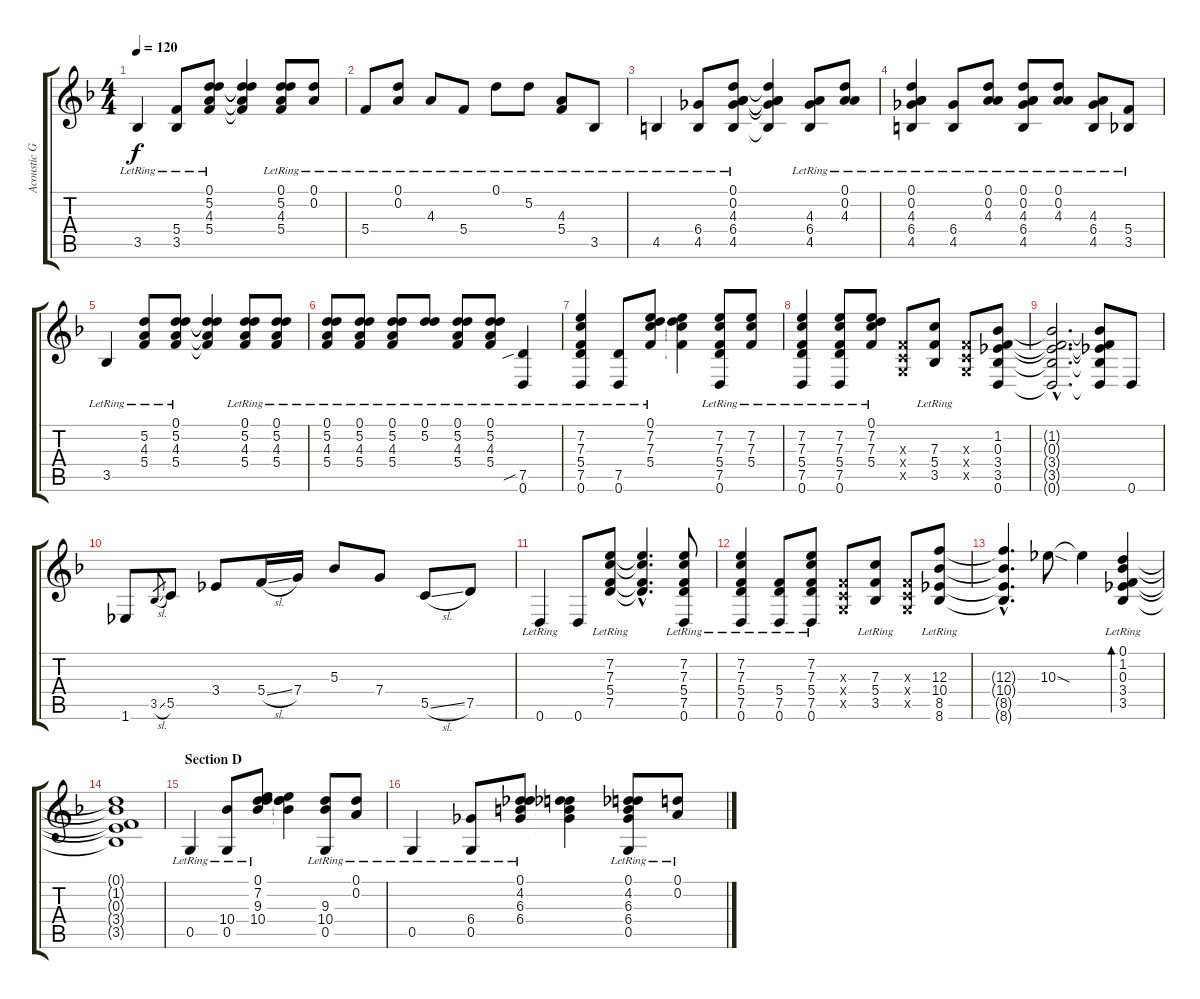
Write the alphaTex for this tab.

\track ("Acoustic Guitar 2 (Full Step Down)" "Acoustic G") {instrument acousticguitarsteel}
\staff {score tabs}
\tuning (D4 A3 F3 C3 G2 D2) {hide}
\ts (4 4)
\tempo 120
\clef g2
\ks f
3.5{lr}.4{dy f} (5.4{lr} 3.5{lr}).8 (0.1{lr} 5.2{lr} 4.3{lr} 5.4{lr}).8 (0.1{t} 5.2{t} 4.3{t} 5.4{t}).4 (0.1{lr} 5.2{lr} 4.3{lr} 5.4{lr}).8 (0.1{lr} 0.2{lr}).8 |
5.4{lr}.8 (0.1{lr} 0.2{lr}).8 4.3{lr}.8 5.4{lr}.8 0.1{lr}.8 5.2{lr}.8 (4.3{lr} 5.4{lr}).8 3.5{lr}.8 |
4.5{lr}.4 (6.4{lr} 4.5{lr}).8 (0.1{lr} 0.2{lr} 4.3{lr} 6.4{lr} 4.5{lr}).8 (0.1{t} 0.2{t} 4.3{t} 6.4{t} 4.5{t}).4 (4.3{lr} 6.4{lr} 4.5{lr}).8 (0.1{lr} 0.2{lr} 4.3{lr}).8 |
(0.1{lr} 0.2{lr} 4.3{lr} 6.4{lr} 4.5{lr}).4 (6.4{lr} 4.5{lr}).8 (0.1{lr} 0.2{lr} 4.3{lr}).8 (0.1{lr} 0.2{lr} 4.3{lr} 6.4{lr} 4.5{lr}).8 (0.1{lr} 0.2{lr} 4.3{lr}).8 (4.3{lr} 6.4{lr} 4.5{lr}).8 (5.4{lr} 3.5{lr}).8 |
3.5{lr}.4 (5.2{lr} 4.3{lr} 5.4{lr}).8 (0.1{lr} 5.2{lr} 4.3{lr} 5.4{lr}).8 (0.1{t} 5.2{t} 4.3{t} 5.4{t}).4 (0.1{lr} 5.2{lr} 4.3{lr} 5.4{lr}).8 (0.1{lr} 5.2{lr} 4.3{lr} 5.4{lr}).8 |
(0.1{lr} 5.2{lr} 4.3{lr} 5.4{lr}).8 (0.1{lr} 5.2{lr} 4.3{lr} 5.4{lr}).8 (0.1{lr} 5.2{lr} 4.3{lr} 5.4{lr}).8 (0.1{lr} 5.2{lr}).8 (0.1{lr} 5.2{lr} 4.3{lr} 5.4{lr}).8 (0.1{lr} 5.2{lr} 4.3{lr} 5.4{lr}).8 (7.5{sib lr} 0.6{lr}).4 |
(7.2{lr} 7.3{lr} 5.4{lr} 7.5{lr} 0.6{lr}).4 (7.5{lr} 0.6{lr}).8 (0.1{lr} 7.2{lr} 7.3{lr} 5.4{lr}).8 (0.1{t} 7.2{t} 7.3{t} 5.4{t}).4 (7.2{lr} 7.3{lr} 5.4{lr} 7.5{lr} 0.6{lr}).8 (7.2{lr} 7.3{lr} 5.4{lr}).8 |
(7.2{lr} 7.3{lr} 5.4{lr} 7.5{lr} 0.6{lr}).4 (7.2{lr} 7.3{lr} 5.4{lr} 7.5{lr} 0.6{lr}).8 (0.1{lr} 7.2{lr} 7.3{lr} 5.4{lr}).8 (0.3{x} 0.4{x} 0.5{x}).8 (7.3{lr} 5.4{lr} 3.5{lr}).8 (0.3{x} 0.4{x} 0.5{x}).8 (1.2 0.3 3.4 3.5 0.6).8 |
(1.2{hac t} 0.3{hac t} 3.4{hac t} 3.5{hac t} 0.6{hac t}).2{d} (1.2{t} 0.3{t} 3.4{t} 3.5{t} 0.6{t}).8 0.6.8 |
1.6.8 3.5{sl}.8{gr} 5.5.8 3.4.8 5.4{sl}.16 7.4.16 5.3.8 7.4.8 5.5{sl}.8 7.5.8 |
0.6{lr}.4 0.6.8 (7.2{lr} 7.3{lr} 5.4{lr} 7.5{lr}).8 (7.2{hac t} 7.3{hac t} 5.4{hac t} 7.5{hac t}).4{d} (7.2{lr} 7.3{lr} 5.4{lr} 7.5{lr} 0.6{lr}).8 |
(7.2{lr} 7.3{lr} 5.4{lr} 7.5{lr} 0.6{lr}).4 (5.4{lr} 7.5{lr} 0.6{lr}).8 (7.2{lr} 7.3{lr} 5.4{lr} 7.5{lr} 0.6{lr}).8 (0.3{x} 0.4{x} 0.5{x}).8 (7.3{lr} 5.4{lr} 3.5{lr}).8 (0.3{x} 0.4{x} 0.5{x}).8 (12.3{lr} 10.4{lr} 8.5{lr} 8.6{lr}).8 |
(12.3{hac t} 10.4{hac t} 8.5{hac t} 8.6{hac t}).4{d} 10.3{sod}.8 10.3{t}.4 (0.1 1.2{lr} 0.3{lr} 3.4{lr} 3.5{lr}).4{bd 120} |
(0.1{t} 1.2{t} 0.3{t} 3.4{t} 3.5{t}).1 |
\section ("" "Section D")
0.5{lr}.4 (10.4{lr} 0.5{lr}).8 (0.1{lr} 7.2{lr} 9.3{lr} 10.4{lr}).8 (0.1{t} 7.2{t} 9.3{t} 10.4{t}).4 (9.3{lr} 10.4{lr} 0.5{lr}).8 (0.1{lr} 0.2{lr}).8 |
0.5{lr}.4 (6.4{lr} 0.5{lr}).8 (0.1{lr} 4.2{lr} 6.3{lr} 6.4{lr}).8 (0.1{t} 4.2{t} 6.3{t} 6.4{t}).4 (0.1{lr} 4.2{lr} 6.3{lr} 6.4{lr} 0.5{lr}).8 (0.1{lr} 0.2{lr}).8
